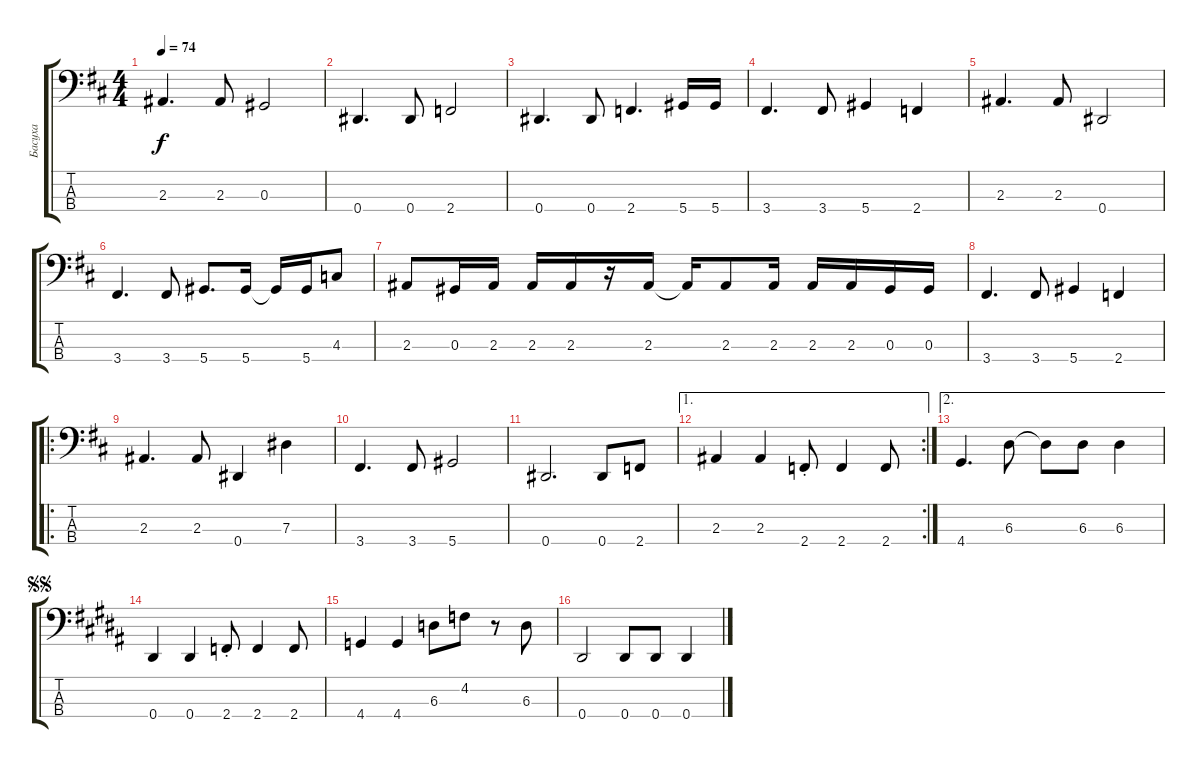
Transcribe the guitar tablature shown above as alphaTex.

\track ("Басуха" "Басуха") {instrument electricbassfinger}
\staff {score tabs}
\tuning (Gb2 Db2 Ab1 Eb1) {hide}
\ts (4 4)
\tempo 74
\clef f4
\ks d
2.3.4{d dy f} 2.3.8 0.3.2 |
0.4.4{d} 0.4.8 2.4.2 |
0.4.4{d} 0.4.8 2.4.4{d} 5.4.16 5.4.16 |
3.4.4{d} 3.4.8 5.4.4 2.4.4 |
2.3.4{d} 2.3.8 0.4.2 |
3.4.4{d} 3.4.8 5.4.8{d} 5.4.16 5.4{t}.16 5.4.16 4.3.8 |
2.3.8 0.3.16 2.3.16 2.3.16 2.3.16 r.16 2.3.16 2.3{t}.16 2.3.8 2.3.16 2.3.16 2.3.16 0.3.16 0.3.16 |
3.4.4{d} 3.4.8 5.4.4 2.4.4 |
\ro
2.3.4{d} 2.3.8 0.4.4 7.3.4 |
3.4.4{d} 3.4.8 5.4.2 |
0.4.2{d} 0.4.8 2.4.8 |
\ae 1
\rc 2
2.3.4 2.3.4 2.4{st}.8 2.4.4 2.4.8 |
\ae 2
4.4.4{d} 6.3.8 6.3{t}.8 6.3.8 6.3.4 |
\jump segnosegno
\ks b
0.4.4 0.4.4 2.4{st}.8 2.4.4 2.4.8 |
\ks g#minor
4.4.4 4.4.4 6.3.8 4.2.8 r.8 6.3.8 |
0.4.2 0.4.8 0.4.8 0.4.4
